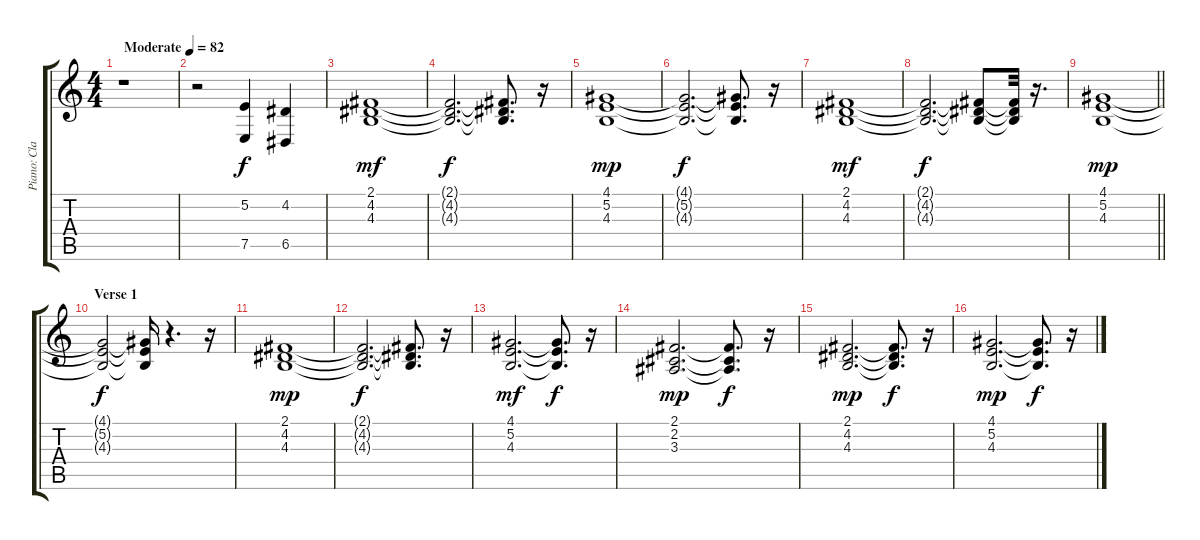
\track ("Piano: Clarence Öfwerman" "Piano: Cla") {instrument acousticgrandpiano}
\staff {score tabs}
\tuning (E4 B3 G3 D3 A2 E2) {hide}
\ts (4 4)
\tempo (82 "Moderate")
\clef g2
\ks c
r.1{dy f instrument acousticgrandpiano} |
r.2 (5.2 7.5).4 (4.2 6.5).4 |
(2.1 4.2 4.3).1{dy mf} |
(2.1{t} 4.2{t} 4.3{t}).2{d dy f} (2.1{t} 4.2{t} 4.3{t}).8{d} r.16 |
(4.1 5.2 4.3).1{dy mp} |
(4.1{t} 5.2{t} 4.3{t}).2{d dy f} (4.1{t} 5.2{t} 4.3{t}).8{d} r.16 |
(2.1 4.2 4.3).1{dy mf} |
(2.1{t} 4.2{t} 4.3{t}).2{d dy f} (2.1{t} 4.2{t} 4.3{t}).8 (2.1{t} 4.2{t} 4.3{t}).32 r.16{d} |
\barLineRight lightlight
(4.1 5.2 4.3).1{dy mp} |
\section ("" "Verse 1")
(4.1{t} 5.2{t} 4.3{t}).2{dy f} (4.1{t} 5.2{t} 4.3{t}).16 r.4{d} r.16 |
(2.1 4.2 4.3).1{dy mp} |
(2.1{t} 4.2{t} 4.3{t}).2{d dy f} (2.1{t} 4.2{t} 4.3{t}).8{d} r.16 |
(4.1 5.2 4.3).2{d dy mf} (4.1{t} 5.2{t} 4.3{t}).8{d dy f} r.16 |
(2.1 2.2 3.3).2{d dy mp} (2.1{t} 2.2{t} 3.3{t}).8{d dy f} r.16 |
(2.1 4.2 4.3).2{d dy mp} (2.1{t} 4.2{t} 4.3{t}).8{d dy f} r.16 |
(4.1 5.2 4.3).2{d dy mp} (4.1{t} 5.2{t} 4.3{t}).8{d dy f} r.16
